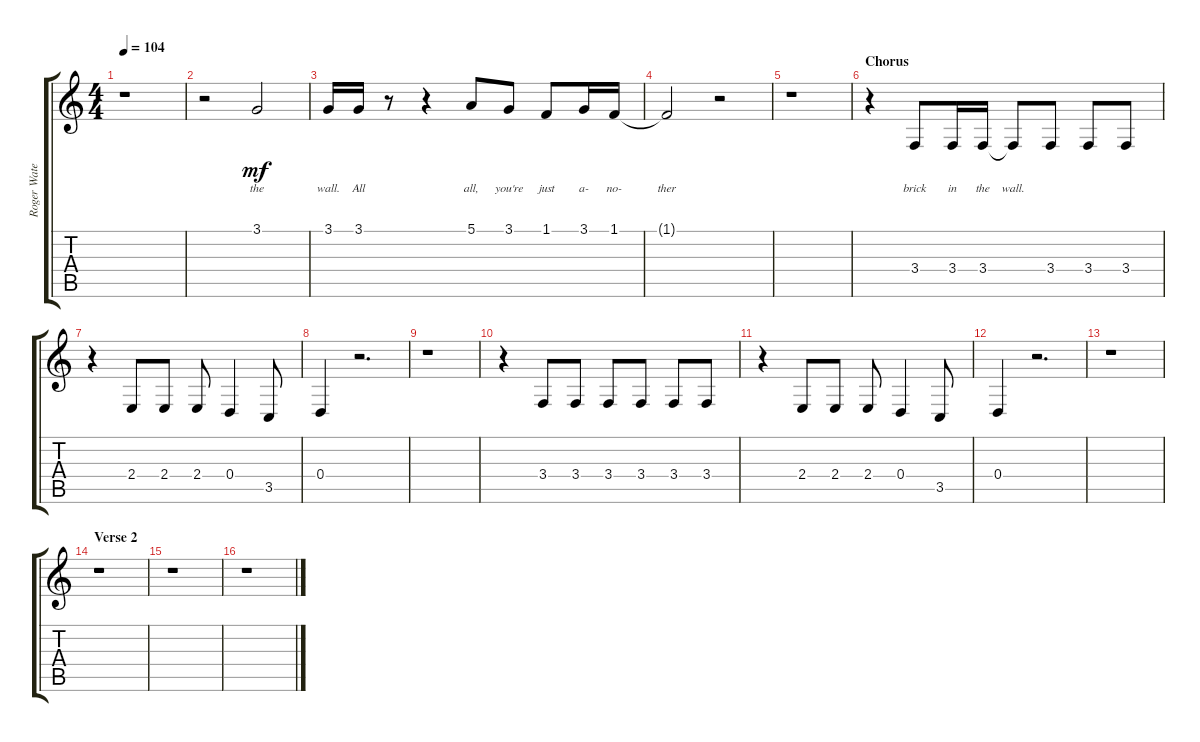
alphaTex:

\track ("Roger Waters & David Gilmour | Lead Voc" "Roger Wate") {instrument oboe}
\staff {score tabs}
\tuning (E4 B3 G3 D3 A2 E2) {hide}
\ts (4 4)
\tempo 104
\clef g2
\ks c
r.1{dy mf} |
r.2 3.1.2{lyrics (0 "the") lyrics (1 "") lyrics (2 "") lyrics (3 "") lyrics (4 "")} |
3.1.16{lyrics (0 "wall.") lyrics (1 "") lyrics (2 "") lyrics (3 "") lyrics (4 "")} 3.1.16{lyrics (0 "All") lyrics (1 "") lyrics (2 "") lyrics (3 "") lyrics (4 "")} r.8 r.4 5.1.8{lyrics (0 "all,") lyrics (1 "") lyrics (2 "") lyrics (3 "") lyrics (4 "")} 3.1.8{lyrics (0 "you're") lyrics (1 "") lyrics (2 "") lyrics (3 "") lyrics (4 "")} 1.1.8{lyrics (0 "just") lyrics (1 "") lyrics (2 "") lyrics (3 "") lyrics (4 "")} 3.1.16{lyrics (0 "a-") lyrics (1 "") lyrics (2 "") lyrics (3 "") lyrics (4 "")} 1.1.16{lyrics (0 "no-") lyrics (1 "") lyrics (2 "") lyrics (3 "") lyrics (4 "")} |
1.1{t}.2{lyrics (0 "ther") lyrics (1 "") lyrics (2 "") lyrics (3 "") lyrics (4 "")} r.2 |
r.1 |
\section ("" "Chorus")
r.4 3.4.8{lyrics (0 "brick") lyrics (1 "") lyrics (2 "") lyrics (3 "") lyrics (4 "")} 3.4.16{lyrics (0 "in") lyrics (1 "") lyrics (2 "") lyrics (3 "") lyrics (4 "")} 3.4.16{lyrics (0 "the") lyrics (1 "") lyrics (2 "") lyrics (3 "") lyrics (4 "")} 3.4{t}.8{lyrics (0 "wall.") lyrics (1 "") lyrics (2 "") lyrics (3 "") lyrics (4 "")} 3.4.8 3.4.8 3.4.8 |
r.4 2.4.8 2.4.8 2.4.8 0.4.4 3.5.8 |
0.4.4 r.2{d} |
r.1 |
r.4 3.4.8 3.4.8 3.4.8 3.4.8 3.4.8 3.4.8 |
r.4 2.4.8 2.4.8 2.4.8 0.4.4 3.5.8 |
0.4.4 r.2{d} |
r.1 |
\section ("" "Verse 2")
r.1 |
r.1 |
r.1
